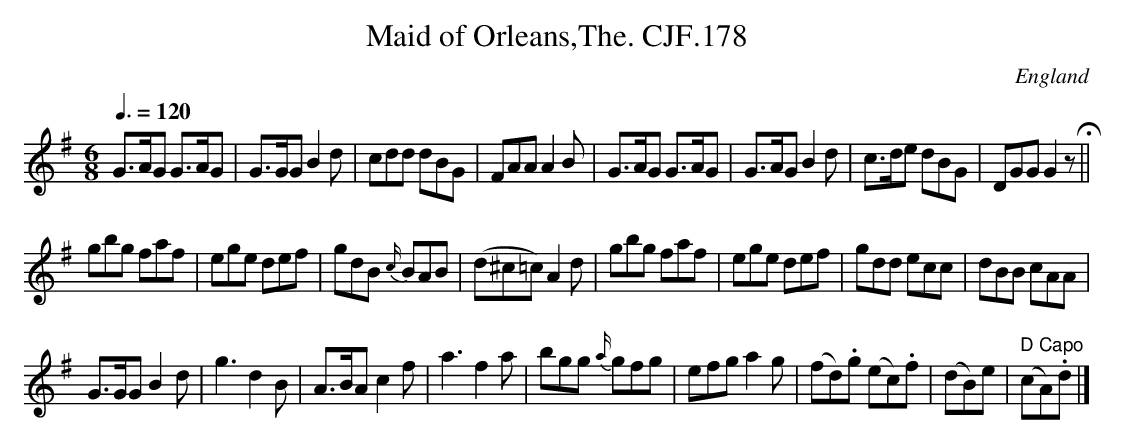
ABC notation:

X:1
T:Maid of Orleans,The. CJF.178
L:1/8
M:6/8
O:England
Q:3/8=120
K:G
G>AG G>AG|G>GG B2d|cdd dBG|FAA A2B|\
G>AG G>AG|G>AG B2d|c>de dBG|DGG G2zH||!
gbg faf|ege def|gdB {c/}BAB|(d^c=c)A2d|\
gbg faf|ege def|gdd ecc|dBB cAA|!
G>GG B2d|g3 d2B|A>BA c2f|a3 f2a|\
bgg {a/}gfg|efg a2g|(fd).g (ec).f|\
(dB)e|" D Capo"(cA).d|]
